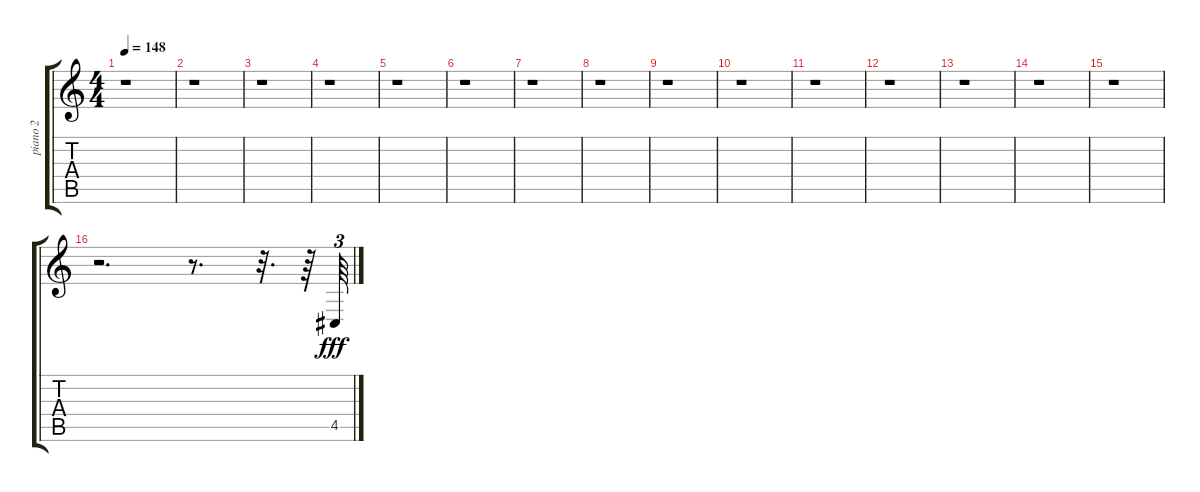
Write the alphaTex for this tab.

\track ("piano 2" "piano 2") {instrument brightacousticpiano}
\staff {score tabs}
\tuning (E4 B3 G3 D3 A2 E2) {hide}
\ts (4 4)
\tempo 148
\clef g2
\ks c
r.1{dy fff} |
r.1 |
r.1 |
r.1 |
r.1 |
r.1 |
r.1 |
r.1 |
r.1 |
r.1 |
r.1 |
r.1 |
r.1 |
r.1 |
r.1 |
r.2{d} r.8{d} r.32{d} r.64 4.5.64{tu (3 2)}
